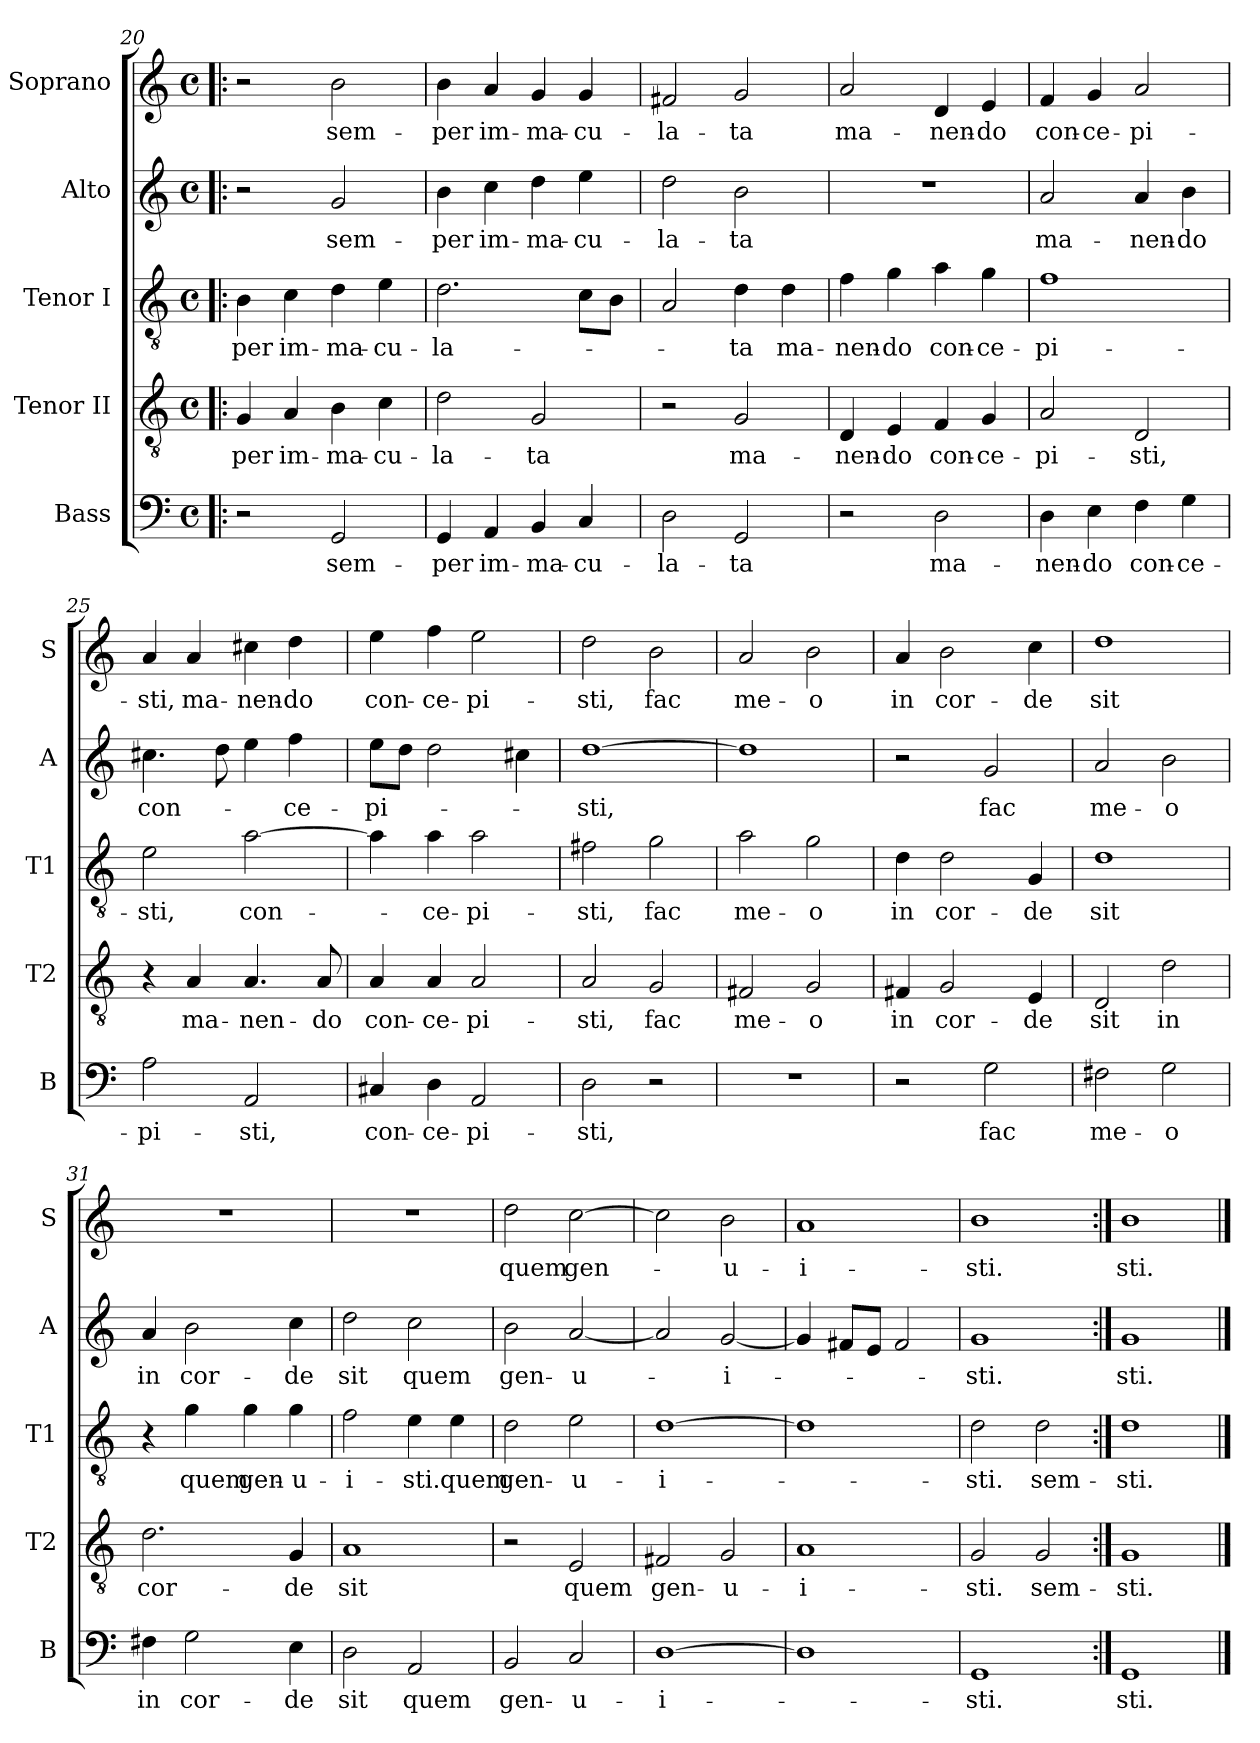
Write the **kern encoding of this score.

**kern	**text	**kern	**text	**kern	**text	**kern	**text	**kern	**text
*part5	*part5	*part4	*part4	*part3	*part3	*part2	*part2	*part1	*part1
*staff5	*staff5	*staff4	*staff4	*staff3	*staff3	*staff2	*staff2	*staff1	*staff1
*I"Bass	*	*I"Tenor II	*	*I"Tenor I	*	*I"Alto	*	*I"Soprano	*
*I'B	*	*I'T2	*	*I'T1	*	*I'A	*	*I'S	*
!!LO:PB:g=z
*clefF4	*	*clefGv2	*	*clefGv2	*	*clefG2	*	*clefG2	*
*k[]	*	*k[]	*	*k[]	*	*k[]	*	*k[]	*
*C:	*	*C:	*	*C:	*	*C:	*	*C:	*
*M4/4	*	*M4/4	*	*M4/4	*	*M4/4	*	*M4/4	*
*met(c)	*	*met(c)	*	*met(c)	*	*met(c)	*	*met(c)	*
=20!|:	=20!|:	=20!|:	=20!|:	=20!|:	=20!|:	=20!|:	=20!|:	=20!|:	=20!|:
2r	.	4G/	-per	4B\	-per	2r	.	2r	.
.	.	4A/	im-	4c\	im-	.	.	.	.
2GG/	sem-	4B\	-ma-	4d\	-ma-	2g/	sem-	2b\	sem-
.	.	4c\	-cu-	4e\	-cu-	.	.	.	.
=21	=21	=21	=21	=21	=21	=21	=21	=21	=21
4GG/	-per	2d\	-la-	2.d\	-la-	4b\	-per	4b\	-per
4AA/	im-	.	.	.	.	4cc\	im-	4a/	im-
4BB/	-ma-	2G/	-ta	.	.	4dd\	-ma-	4g/	-ma-
4C/	-cu-	.	.	8c\L	.	4ee\	-cu-	4g/	-cu-
.	.	.	.	8B\J	.	.	.	.	.
=22	=22	=22	=22	=22	=22	=22	=22	=22	=22
2D\	-la-	2r	.	2A/	.	2dd\	-la-	2f#X/	-la-
2GG/	-ta	2G/	ma-	4d\	-ta	2b\	-ta	2g/	-ta
.	.	.	.	4d\	ma-	.	.	.	.
=23	=23	=23	=23	=23	=23	=23	=23	=23	=23
2r	.	4D/	-nen-	4f\	-nen-	1r	.	2a/	ma-
.	.	4E/	-do	4g\	-do	.	.	.	.
2D\	ma-	4F/	con-	4a\	con-	.	.	4d/	-nen-
.	.	4G/	-ce-	4g\	-ce-	.	.	4e/	-do
=24	=24	=24	=24	=24	=24	=24	=24	=24	=24
4D\	-nen-	2A/	-pi-	1f	-pi-	2a/	ma-	4f/	con-
4E\	-do	.	.	.	.	.	.	4g/	-ce-
4F\	con-	2D/	-sti,	.	.	4a/	-nen-	2a/	-pi-
4G\	-ce-	.	.	.	.	4b\	-do	.	.
=25	=25	=25	=25	=25	=25	=25	=25	=25	=25
2A\	-pi-	4r	.	2e\	-sti,	4.cc#X\	con-	4a/	-sti,
.	.	4A/	ma-	.	.	.	.	4a/	ma-
.	.	.	.	.	.	8dd\	.	.	.
2AA/	-sti,	4.A/	-nen-	[>2a\	con-	4ee\	.	4cc#X\	-nen-
.	.	.	.	.	.	4ff\	-ce-	4dd\	-do
.	.	8A/	-do	.	.	.	.	.	.
!!LO:LB:g=z
=26	=26	=26	=26	=26	=26	=26	=26	=26	=26
4C#X/	con-	4A/	con-	4a\]	.	8ee\L	-pi-	4ee\	con-
.	.	.	.	.	.	8dd\J	.	.	.
4D\	-ce-	4A/	-ce-	4a\	-ce-	2dd\	.	4ff\	-ce-
2AA/	-pi-	2A/	-pi-	2a\	-pi-	.	.	2ee\	-pi-
.	.	.	.	.	.	4cc#X\	.	.	.
=27	=27	=27	=27	=27	=27	=27	=27	=27	=27
2D\	-sti,	2A/	-sti,	2f#X\	-sti,	[>1dd	-sti,	2dd\	-sti,
2r	.	2G/	fac	2g\	fac	.	.	2b\	fac
=28	=28	=28	=28	=28	=28	=28	=28	=28	=28
1r	.	2F#X/	me-	2a\	me-	1dd]	.	2a/	me-
.	.	2G/	-o	2g\	-o	.	.	2b\	-o
=29	=29	=29	=29	=29	=29	=29	=29	=29	=29
2r	.	4F#X/	in	4d\	in	2r	.	4a/	in
.	.	2G/	cor-	2d\	cor-	.	.	2b\	cor-
2G\	fac	.	.	.	.	2g/	fac	.	.
.	.	4E/	-de	4G/	-de	.	.	4cc\	-de
=30	=30	=30	=30	=30	=30	=30	=30	=30	=30
2F#X\	me-	2D/	sit	1d	sit	2a/	me-	1dd	sit
2G\	-o	2d\	in	.	.	2b\	-o	.	.
=31	=31	=31	=31	=31	=31	=31	=31	=31	=31
4F#X\	in	2.d\	cor-	4r	.	4a/	in	1r	.
2G\	cor-	.	.	4g\	quem	2b\	cor-	.	.
.	.	.	.	4g\	gen-	.	.	.	.
4E\	-de	4G/	-de	4g\	-u-	4cc\	-de	.	.
!!LO:LB:g=z
=32	=32	=32	=32	=32	=32	=32	=32	=32	=32
2D\	sit	1A	sit	2f\	-i-	2dd\	sit	1r	.
2AA/	quem	.	.	4e\	-sti.	2cc\	quem	.	.
.	.	.	.	4e\	quem	.	.	.	.
=33	=33	=33	=33	=33	=33	=33	=33	=33	=33
2BB/	gen-	2r	.	2d\	gen-	2b\	gen-	2dd\	quem
2C/	-u-	2E/	quem	2e\	-u-	[<2a/	-u-	[>2cc\	gen-
=34	=34	=34	=34	=34	=34	=34	=34	=34	=34
[1D	-i-	2F#X/	gen-	[1d	-i-	2a/]	.	2cc\]	.
.	.	2G/	-u-	.	.	[2g/	-i-	2b\	-u-
=35	=35	=35	=35	=35	=35	=35	=35	=35	=35
1D]	.	1A	-i-	1d]	.	4g/]	.	1a	-i-
.	.	.	.	.	.	8f#X/L	.	.	.
.	.	.	.	.	.	8e/J	.	.	.
.	.	.	.	.	.	2f#/	.	.	.
=36	=36	=36	=36	=36	=36	=36	=36	=36	=36
1GG	-sti.	2G/	-sti.	2d\	-sti.	1g	-sti.	1b	-sti.
.	.	2G/	sem-	2d\	sem-	.	.	.	.
=37:|!	=37:|!	=37:|!	=37:|!	=37:|!	=37:|!	=37:|!	=37:|!	=37:|!	=37:|!
1GG	sti.	1G	-sti.	1d	-sti.	1g	sti.	1b	sti.
==	==	==	==	==	==	==	==	==	==
*-	*-	*-	*-	*-	*-	*-	*-	*-	*-
